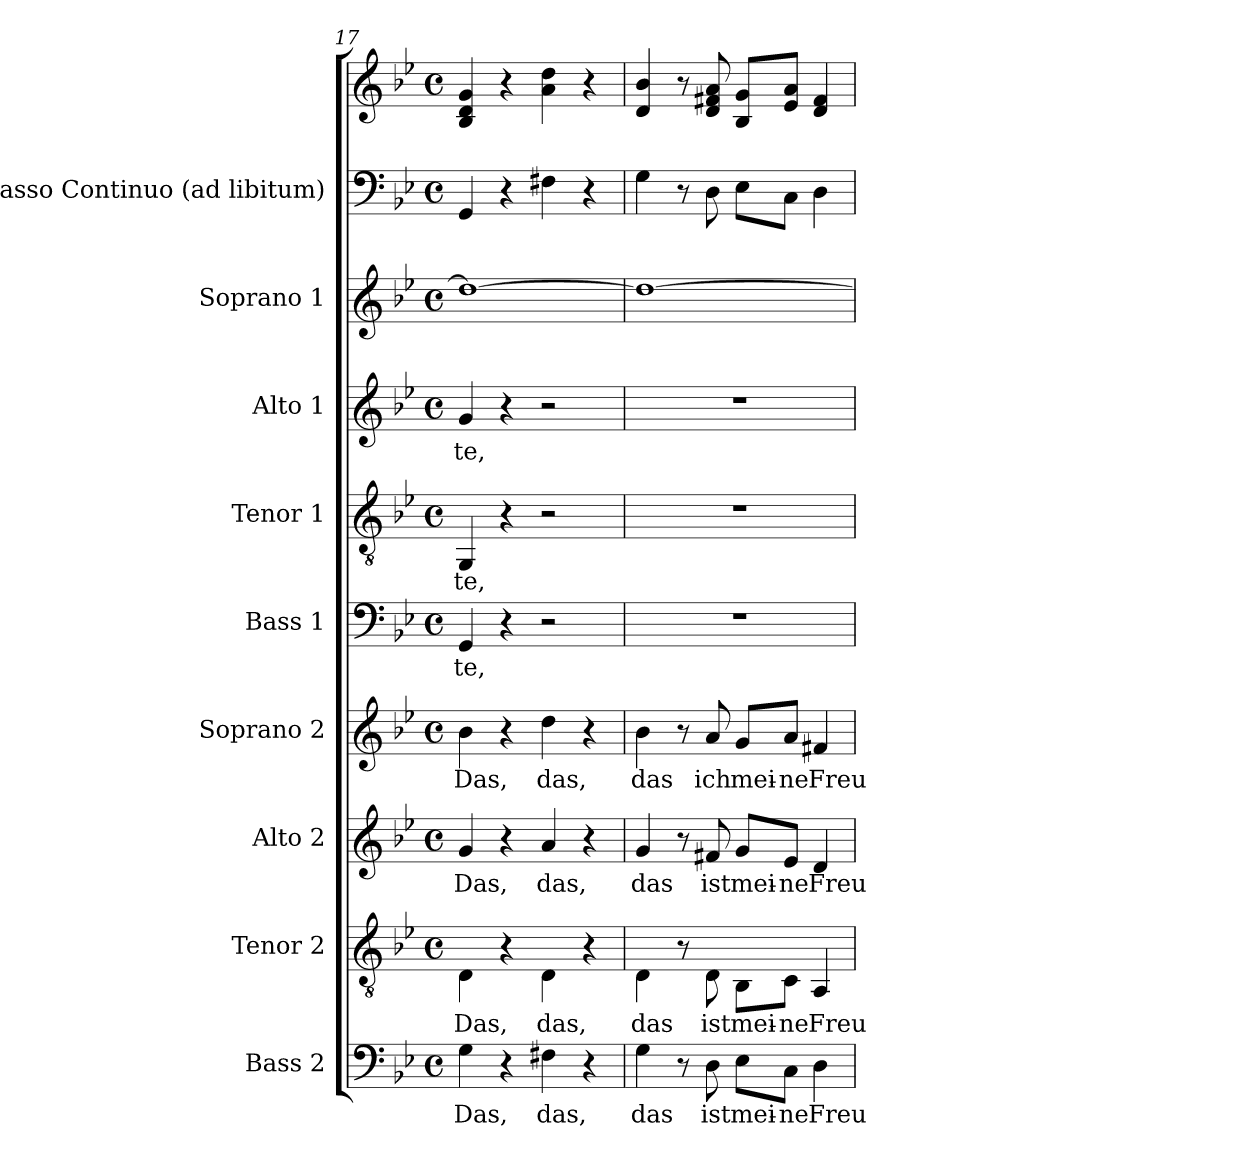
**kern	**text	**kern	**text	**kern	**text	**kern	**text	**kern	**text	**kern	**text	**kern	**text	**kern	**kern	**kern
*part9	*part9	*part8	*part8	*part7	*part7	*part6	*part6	*part5	*part5	*part4	*part4	*part3	*part3	*part2	*part1	*part1
*staff10	*staff10	*staff9	*staff9	*staff8	*staff8	*staff7	*staff7	*staff6	*staff6	*staff5	*staff5	*staff4	*staff4	*staff3	*staff2	*staff1
*I"Bass 2	*	*I"Tenor 2	*	*I"Alto 2	*	*I"Soprano 2	*	*I"Bass 1	*	*I"Tenor 1	*	*I"Alto 1	*	*I"Soprano 1	*I"Basso Continuo    (ad libitum)	*
*I'Bass 2	*	*I'Tenor 2	*	*I'Alto 2	*	*I'Soprano 2	*	*I'Bass 1	*	*I'Tenor 1	*	*I'Alto 1	*	*I'Soprano 1	*I'Basso Continuo    (ad libitum)	*
*clefF4	*	*clefGv2	*	*clefG2	*	*clefG2	*	*clefF4	*	*clefGv2	*	*clefG2	*	*clefG2	*clefF4	*clefG2
*k[b-e-]	*	*k[b-e-]	*	*k[b-e-]	*	*k[b-e-]	*	*k[b-e-]	*	*k[b-e-]	*	*k[b-e-]	*	*k[b-e-]	*k[b-e-]	*k[b-e-]
*B-:	*	*B-:	*	*B-:	*	*B-:	*	*B-:	*	*B-:	*	*B-:	*	*B-:	*B-:	*B-:
*M4/4	*	*M4/4	*	*M4/4	*	*M4/4	*	*M4/4	*	*M4/4	*	*M4/4	*	*M4/4	*M4/4	*M4/4
*met(c)	*	*met(c)	*	*met(c)	*	*met(c)	*	*met(c)	*	*met(c)	*	*met(c)	*	*met(c)	*met(c)	*met(c)
=17	=17	=17	=17	=17	=17	=17	=17	=17	=17	=17	=17	=17	=17	=17	=17	=17
!	!LO:LY:b:color=#000000	!	!	!	!	!	!	!	!	!	!	!	!	!	!	!
!	!	!	!LO:LY:b:color=#000000	!	!	!	!	!	!	!	!	!	!	!	!	!
!	!	!	!	!	!LO:LY:b:color=#000000	!	!	!	!	!	!	!	!	!	!	!
!	!	!	!	!	!	!	!LO:LY:b:color=#000000	!	!	!	!	!	!	!	!	!
!	!	!	!	!	!	!	!	!	!LO:LY:b:color=#000000	!	!	!	!	!	!	!
!	!	!	!	!	!	!	!	!	!	!	!LO:LY:b:color=#000000	!	!	!	!	!
!	!	!	!	!	!	!	!	!	!	!	!	!	!LO:LY:b:color=#000000	!	!	!
4Gi\	Das,	4Di\	Das,	4gi/	Das,	4b-i\	Das,	4GGi/	-te,	4GGi/	-te,	4gi/	-te,	1ddi_	4GGi/	4B-i/ 4di 4gi
4r	.	4r	.	4r	.	4r	.	4r	.	4r	.	4r	.	.	4r	4r
!	!LO:LY:b:color=#000000	!	!	!	!	!	!	!	!	!	!	!	!	!	!	!
!	!	!	!LO:LY:b:color=#000000	!	!	!	!	!	!	!	!	!	!	!	!	!
!	!	!	!	!	!LO:LY:b:color=#000000	!	!	!	!	!	!	!	!	!	!	!
!	!	!	!	!	!	!	!LO:LY:b:color=#000000	!	!	!	!	!	!	!	!	!
4F#Xi\	das,	4Di\	das,	4ai/	das,	4ddi\	das,	2r	.	2r	.	2r	.	.	4F#Xi\	4ai\ 4ddi
4r	.	4r	.	4r	.	4r	.	.	.	.	.	.	.	.	4r	4r
!!LO:PB:g=z
=18	=18	=18	=18	=18	=18	=18	=18	=18	=18	=18	=18	=18	=18	=18	=18	=18
!	!LO:LY:b:color=#000000	!	!	!	!	!	!	!	!	!	!	!	!	!	!	!
!	!	!	!LO:LY:b:color=#000000	!	!	!	!	!	!	!	!	!	!	!	!	!
!	!	!	!	!	!LO:LY:b:color=#000000	!	!	!	!	!	!	!	!	!	!	!
!	!	!	!	!	!	!	!LO:LY:b:color=#000000	!	!	!	!	!	!	!	!	!
4Gi\	das	4Di\	das	4gi/	das	4b-i\	das	1r	.	1r	.	1r	.	1ddi_	4Gi\	4di/ 4b-i
8r	.	8r	.	8r	.	8r	.	.	.	.	.	.	.	.	8r	8r
!	!LO:LY:b:color=#000000	!	!	!	!	!	!	!	!	!	!	!	!	!	!	!
!	!	!	!LO:LY:b:color=#000000	!	!	!	!	!	!	!	!	!	!	!	!	!
!	!	!	!	!	!LO:LY:b:color=#000000	!	!	!	!	!	!	!	!	!	!	!
!	!	!	!	!	!	!	!LO:LY:b:color=#000000	!	!	!	!	!	!	!	!	!
8Di\	ist	8Di\	ist	8f#Xi/	ist	8ai/	ich	.	.	.	.	.	.	.	8Di\	8di/ 8f#Xi 8ai
!	!LO:LY:b:color=#000000	!	!	!	!	!	!	!	!	!	!	!	!	!	!	!
!	!	!	!LO:LY:b:color=#000000	!	!	!	!	!	!	!	!	!	!	!	!	!
!	!	!	!	!	!LO:LY:b:color=#000000	!	!	!	!	!	!	!	!	!	!	!
!	!	!	!	!	!	!	!LO:LY:b:color=#000000	!	!	!	!	!	!	!	!	!
8E-i\L	mei-	8BB-i\L	mei-	8gi/L	mei-	8gi/L	mei-	.	.	.	.	.	.	.	8E-i\L	8B-i/ 8gi/L
!	!LO:LY:b:color=#000000	!	!	!	!	!	!	!	!	!	!	!	!	!	!	!
!	!	!	!LO:LY:b:color=#000000	!	!	!	!	!	!	!	!	!	!	!	!	!
!	!	!	!	!	!LO:LY:b:color=#000000	!	!	!	!	!	!	!	!	!	!	!
!	!	!	!	!	!	!	!LO:LY:b:color=#000000	!	!	!	!	!	!	!	!	!
8Ci\J	-ne	8Ci\J	-ne	8e-i/J	-ne	8ai/J	-ne	.	.	.	.	.	.	.	8Ci\J	8e-i/ 8ai/J
!	!LO:LY:b:color=#000000	!	!	!	!	!	!	!	!	!	!	!	!	!	!	!
!	!	!	!LO:LY:b:color=#000000	!	!	!	!	!	!	!	!	!	!	!	!	!
!	!	!	!	!	!LO:LY:b:color=#000000	!	!	!	!	!	!	!	!	!	!	!
!	!	!	!	!	!	!	!LO:LY:b:color=#000000	!	!	!	!	!	!	!	!	!
4Di\	Freu-	4AAi/	Freu-	4di/	Freu-	4f#Xi/	Freu-	.	.	.	.	.	.	.	4Di\	4di/ 4f#i
=	=	=	=	=	=	=	=	=	=	=	=	=	=	=	=	=
*-	*-	*-	*-	*-	*-	*-	*-	*-	*-	*-	*-	*-	*-	*-	*-	*-
